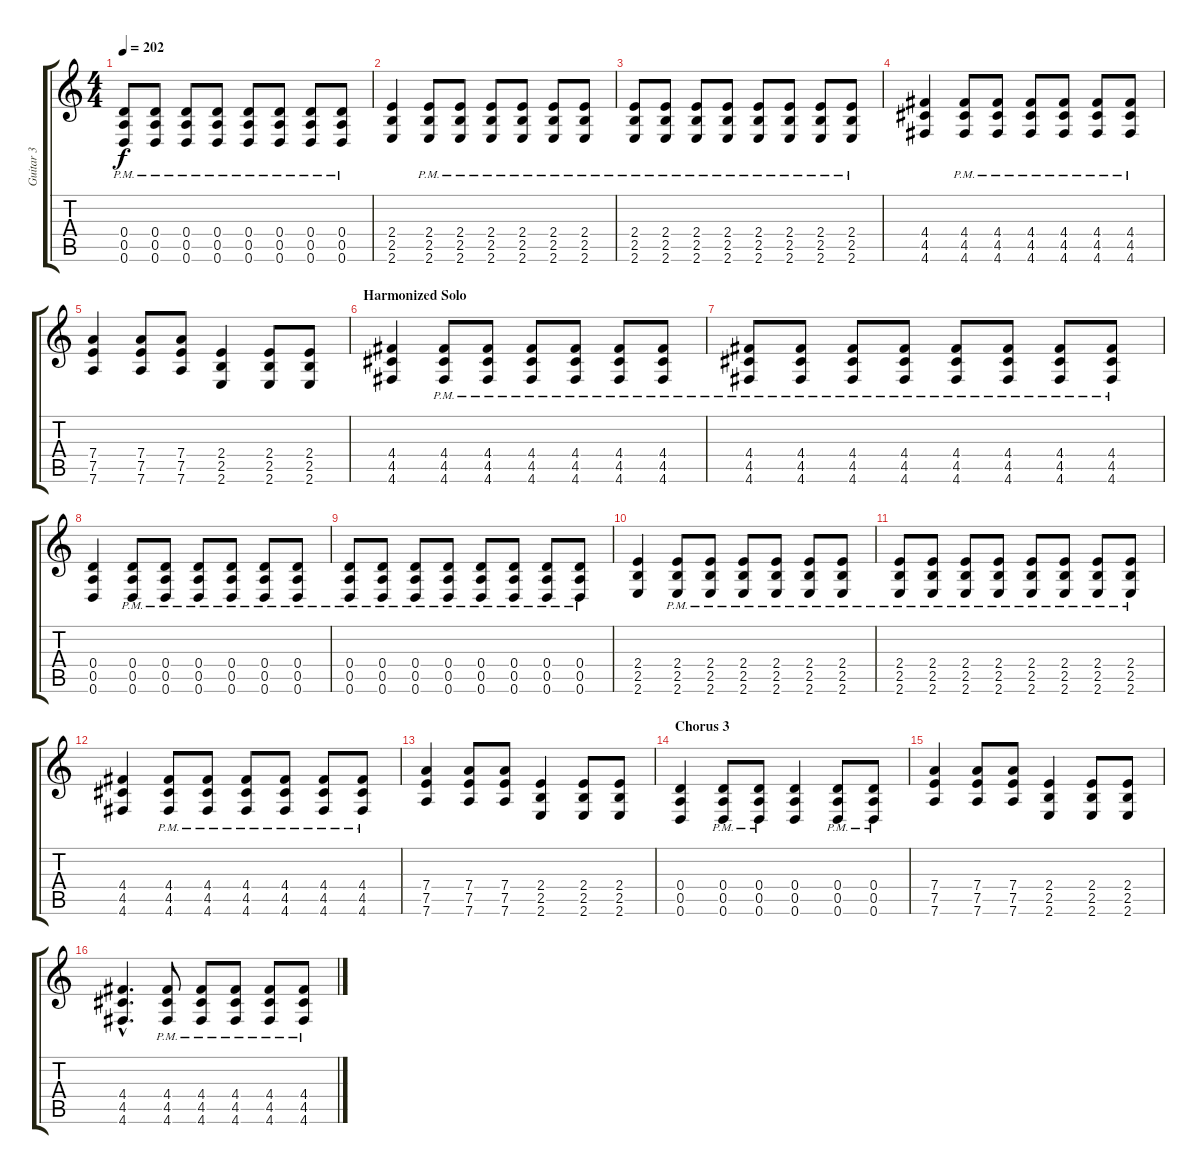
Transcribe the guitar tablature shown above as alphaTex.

\track ("Guitar 3" "Guitar 3") {instrument overdrivenguitar}
\staff {score tabs}
\tuning (E4 B3 G3 D3 A2 D2) {hide}
\ts (4 4)
\tempo 202
\clef g2
\ks c
(0.4{pm} 0.5{pm} 0.6{pm}).8{dy f} (0.4{pm} 0.5{pm} 0.6{pm}).8 (0.4{pm} 0.5{pm} 0.6{pm}).8 (0.4{pm} 0.5{pm} 0.6{pm}).8 (0.4{pm} 0.5{pm} 0.6{pm}).8 (0.4{pm} 0.5{pm} 0.6{pm}).8 (0.4{pm} 0.5{pm} 0.6{pm}).8 (0.4{pm} 0.5{pm} 0.6{pm}).8 |
(2.4 2.5 2.6).4 (2.4{pm} 2.5{pm} 2.6{pm}).8 (2.4{pm} 2.5{pm} 2.6{pm}).8 (2.4{pm} 2.5{pm} 2.6{pm}).8 (2.4{pm} 2.5{pm} 2.6{pm}).8 (2.4{pm} 2.5{pm} 2.6{pm}).8 (2.4{pm} 2.5{pm} 2.6{pm}).8 |
(2.4{pm} 2.5{pm} 2.6{pm}).8 (2.4{pm} 2.5{pm} 2.6{pm}).8 (2.4{pm} 2.5{pm} 2.6{pm}).8 (2.4{pm} 2.5{pm} 2.6{pm}).8 (2.4{pm} 2.5{pm} 2.6{pm}).8 (2.4{pm} 2.5{pm} 2.6{pm}).8 (2.4{pm} 2.5{pm} 2.6{pm}).8 (2.4{pm} 2.5{pm} 2.6{pm}).8 |
(4.4 4.5 4.6).4 (4.4{pm} 4.5{pm} 4.6{pm}).8 (4.4{pm} 4.5{pm} 4.6{pm}).8 (4.4{pm} 4.5{pm} 4.6{pm}).8 (4.4{pm} 4.5{pm} 4.6{pm}).8 (4.4{pm} 4.5{pm} 4.6{pm}).8 (4.4{pm} 4.5{pm} 4.6{pm}).8 |
(7.4 7.5 7.6).4 (7.4 7.5 7.6).8 (7.4 7.5 7.6).8 (2.4 2.5 2.6).4 (2.4 2.5 2.6).8 (2.4 2.5 2.6).8 |
\section ("" "Harmonized Solo")
(4.4 4.5 4.6).4 (4.4{pm} 4.5{pm} 4.6{pm}).8 (4.4{pm} 4.5{pm} 4.6{pm}).8 (4.4{pm} 4.5{pm} 4.6{pm}).8 (4.4{pm} 4.5{pm} 4.6{pm}).8 (4.4{pm} 4.5{pm} 4.6{pm}).8 (4.4{pm} 4.5{pm} 4.6{pm}).8 |
(4.4{pm} 4.5{pm} 4.6{pm}).8 (4.4{pm} 4.5{pm} 4.6{pm}).8 (4.4{pm} 4.5{pm} 4.6{pm}).8 (4.4{pm} 4.5{pm} 4.6{pm}).8 (4.4{pm} 4.5{pm} 4.6{pm}).8 (4.4{pm} 4.5{pm} 4.6{pm}).8 (4.4{pm} 4.5{pm} 4.6{pm}).8 (4.4{pm} 4.5{pm} 4.6{pm}).8 |
(0.4 0.5 0.6).4 (0.4{pm} 0.5{pm} 0.6{pm}).8 (0.4{pm} 0.5{pm} 0.6{pm}).8 (0.4{pm} 0.5{pm} 0.6{pm}).8 (0.4{pm} 0.5{pm} 0.6{pm}).8 (0.4{pm} 0.5{pm} 0.6{pm}).8 (0.4{pm} 0.5{pm} 0.6{pm}).8 |
(0.4{pm} 0.5{pm} 0.6{pm}).8 (0.4{pm} 0.5{pm} 0.6{pm}).8 (0.4{pm} 0.5{pm} 0.6{pm}).8 (0.4{pm} 0.5{pm} 0.6{pm}).8 (0.4{pm} 0.5{pm} 0.6{pm}).8 (0.4{pm} 0.5{pm} 0.6{pm}).8 (0.4{pm} 0.5{pm} 0.6{pm}).8 (0.4{pm} 0.5{pm} 0.6{pm}).8 |
(2.4 2.5 2.6).4 (2.4{pm} 2.5{pm} 2.6{pm}).8 (2.4{pm} 2.5{pm} 2.6{pm}).8 (2.4{pm} 2.5{pm} 2.6{pm}).8 (2.4{pm} 2.5{pm} 2.6{pm}).8 (2.4{pm} 2.5{pm} 2.6{pm}).8 (2.4{pm} 2.5{pm} 2.6{pm}).8 |
(2.4{pm} 2.5{pm} 2.6{pm}).8 (2.4{pm} 2.5{pm} 2.6{pm}).8 (2.4{pm} 2.5{pm} 2.6{pm}).8 (2.4{pm} 2.5{pm} 2.6{pm}).8 (2.4{pm} 2.5{pm} 2.6{pm}).8 (2.4{pm} 2.5{pm} 2.6{pm}).8 (2.4{pm} 2.5{pm} 2.6{pm}).8 (2.4{pm} 2.5{pm} 2.6{pm}).8 |
(4.4 4.5 4.6).4 (4.4{pm} 4.5{pm} 4.6{pm}).8 (4.4{pm} 4.5{pm} 4.6{pm}).8 (4.4{pm} 4.5{pm} 4.6{pm}).8 (4.4{pm} 4.5{pm} 4.6{pm}).8 (4.4{pm} 4.5{pm} 4.6{pm}).8 (4.4{pm} 4.5{pm} 4.6{pm}).8 |
(7.4 7.5 7.6).4 (7.4 7.5 7.6).8 (7.4 7.5 7.6).8 (2.4 2.5 2.6).4 (2.4 2.5 2.6).8 (2.4 2.5 2.6).8 |
\section ("" "Chorus 3")
(0.4 0.5 0.6).4 (0.4{pm} 0.5{pm} 0.6{pm}).8 (0.4{pm} 0.5{pm} 0.6{pm}).8 (0.4 0.5 0.6).4 (0.4{pm} 0.5{pm} 0.6{pm}).8 (0.4{pm} 0.5{pm} 0.6{pm}).8 |
(7.4 7.5 7.6).4 (7.4 7.5 7.6).8 (7.4 7.5 7.6).8 (2.4 2.5 2.6).4 (2.4 2.5 2.6).8 (2.4 2.5 2.6).8 |
(4.4{hac} 4.5{hac} 4.6{hac}).4{d} (4.4{pm} 4.5{pm} 4.6{pm}).8 (4.4{pm} 4.5{pm} 4.6{pm}).8 (4.4{pm} 4.5{pm} 4.6{pm}).8 (4.4{pm} 4.5{pm} 4.6{pm}).8 (4.4{pm} 4.5{pm} 4.6{pm}).8
